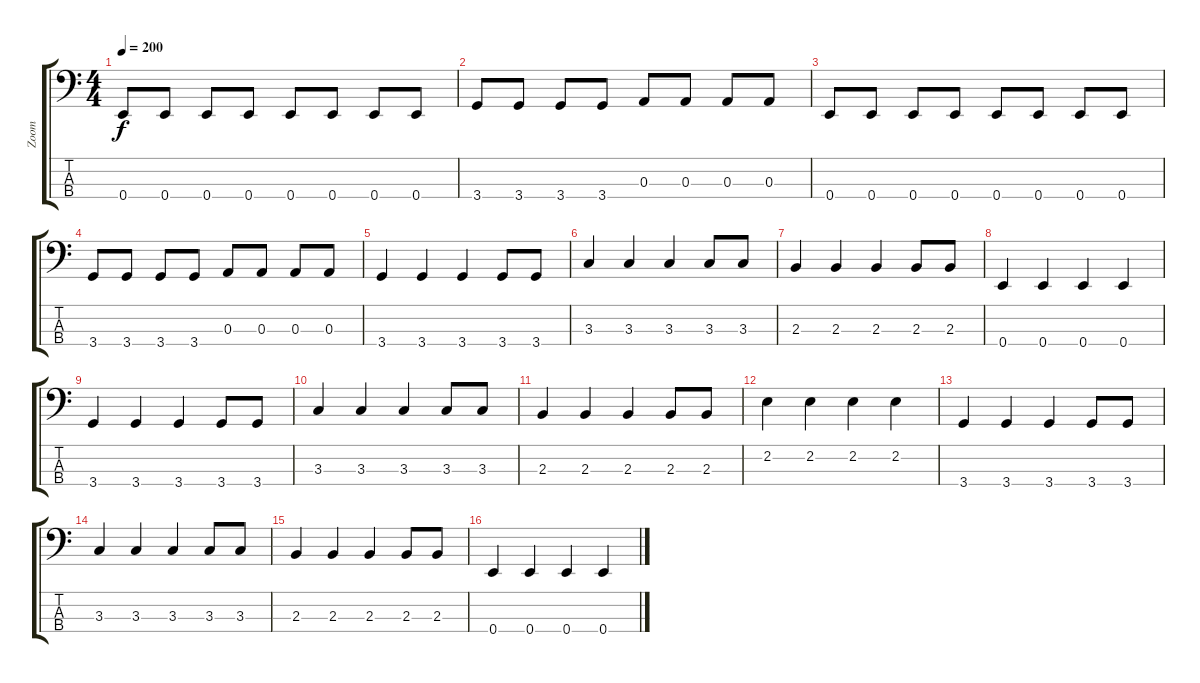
\track ("Zoom" "Zoom") {instrument electricbassfinger}
\staff {score tabs}
\tuning (G2 D2 A1 E1) {hide}
\ts (4 4)
\tempo 200
\clef f4
\ks c
0.4.8{dy f} 0.4.8 0.4.8 0.4.8 0.4.8 0.4.8 0.4.8 0.4.8 |
3.4.8 3.4.8 3.4.8 3.4.8 0.3.8 0.3.8 0.3.8 0.3.8 |
0.4.8 0.4.8 0.4.8 0.4.8 0.4.8 0.4.8 0.4.8 0.4.8 |
3.4.8 3.4.8 3.4.8 3.4.8 0.3.8 0.3.8 0.3.8 0.3.8 |
3.4.4 3.4.4 3.4.4 3.4.8 3.4.8 |
3.3.4 3.3.4 3.3.4 3.3.8 3.3.8 |
2.3.4 2.3.4 2.3.4 2.3.8 2.3.8 |
0.4.4 0.4.4 0.4.4 0.4.4 |
3.4.4 3.4.4 3.4.4 3.4.8 3.4.8 |
3.3.4 3.3.4 3.3.4 3.3.8 3.3.8 |
2.3.4 2.3.4 2.3.4 2.3.8 2.3.8 |
2.2.4 2.2.4 2.2.4 2.2.4 |
3.4.4 3.4.4 3.4.4 3.4.8 3.4.8 |
3.3.4 3.3.4 3.3.4 3.3.8 3.3.8 |
2.3.4 2.3.4 2.3.4 2.3.8 2.3.8 |
0.4.4 0.4.4 0.4.4 0.4.4
